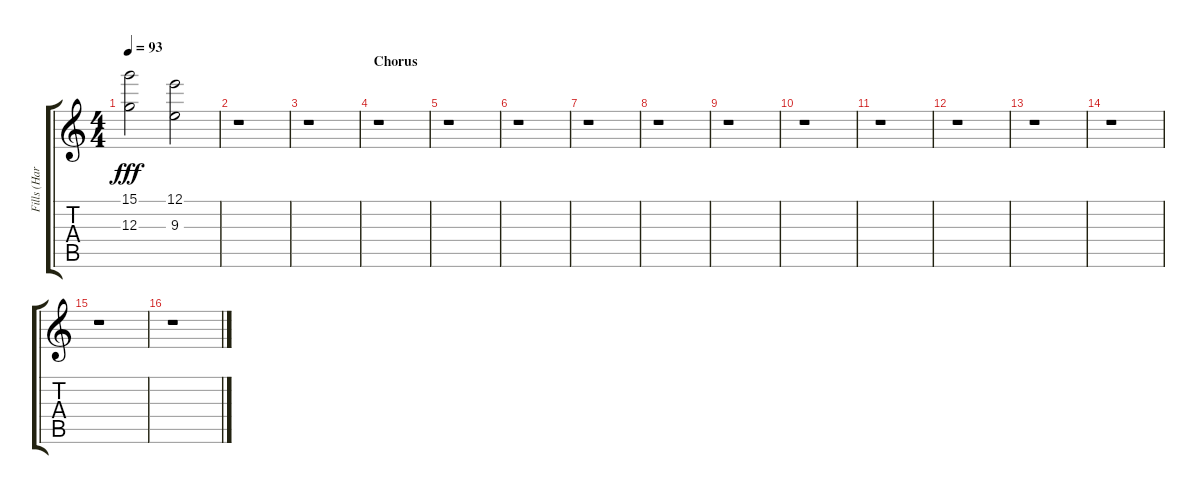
\track ("Fills (Harp && Ocarina)" "Fills (Har") {instrument orchestralharp}
\staff {score tabs}
\tuning (E5 B4 G4 D4 A3 E3) {hide}
\ts (4 4)
\tempo 93
\clef g2
\ks c
(15.1 12.3).2{dy fff} (12.1 9.3).2 |
r.1 |
r.1 |
\section ("" "Chorus")
r.1 |
r.1 |
r.1 |
r.1 |
r.1 |
r.1 |
r.1 |
r.1 |
r.1 |
r.1 |
r.1 |
r.1 |
r.1
